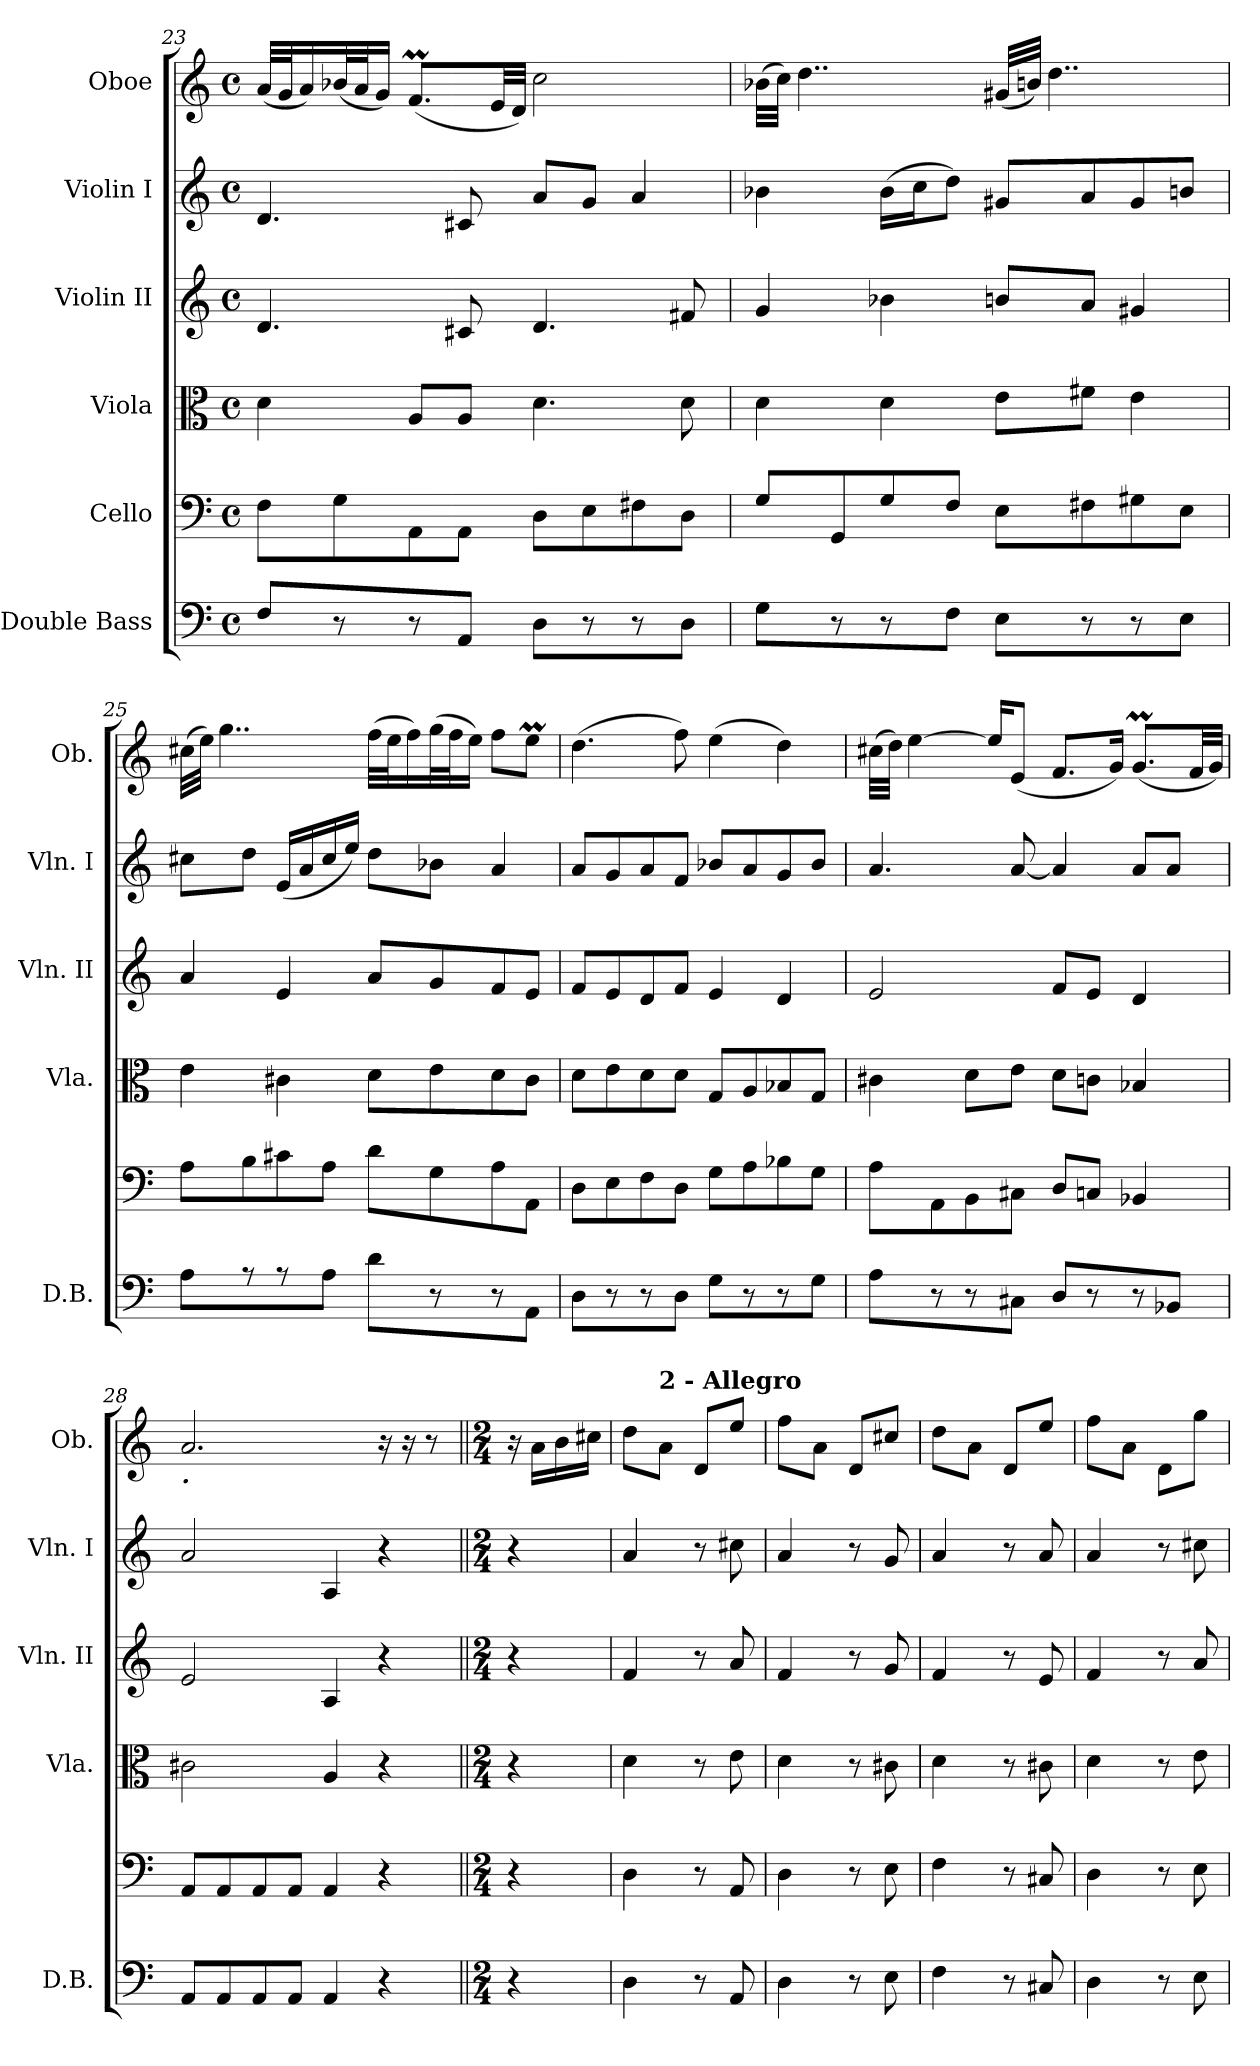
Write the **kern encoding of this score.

**kern	**kern	**kern	**kern	**kern	**kern
*part6	*part5	*part4	*part3	*part2	*part1
*staff6	*staff5	*staff4	*staff3	*staff2	*staff1
*I"Double Bass	*I"Cello	*I"Viola	*I"Violin II	*I"Violin I	*I"Oboe
*I'D.B.	*	*I'Vla.	*I'Vln. II	*I'Vln. I	*I'Ob.
!!LO:PB:g=z
*clefF4	*clefF4	*clefC3	*clefG2	*clefG2	*clefG2
*ITrd7c12	*	*	*	*	*
*k[]	*k[]	*k[]	*k[]	*k[]	*k[]
*M4/4	*M4/4	*M4/4	*M4/4	*M4/4	*M4/4
*met(c)	*met(c)	*met(c)	*met(c)	*met(c)	*met(c)
=23	=23	=23	=23	=23	=23
8FF/L	8F\L	4d\	4.d/	4.d/	(32a/LLL
.	.	.	.	.	32g/J
.	.	.	.	.	16a/)
8r	8G\	.	.	.	(32b-X/L
.	.	.	.	.	32a/J
.	.	.	.	.	16g/JJ)
8r	8AA\	8A/L	.	.	(8.fM/L
8AAA/J	8AA\J	8A/J	8c#X/	8c#X/	.
.	.	.	.	.	32e/LL
.	.	.	.	.	32d/JJJ)
8DD\L	8D\L	4.d\	4.d/	8a/L	2cc\
8r	8E\	.	.	8g/J	.
8r	8F#X\	.	.	4a/	.
8DD\J	8D\J	8d\	8f#X/	.	.
!!LO:PB:g=z
=24	=24	=24	=24	=24	=24
8GG\L	8G/L	4d\	4g/	4b-X\	(>32b-X\LLL
.	.	.	.	.	32cc\JJJ)
.	.	.	.	.	4..dd\
8r	8GG/	.	.	.	.
8r	8G/	4d\	4b-X\	(>16b-\LL	.
.	.	.	.	16cc\J	.
8FF\J	8F/J	.	.	8dd\J)	.
8EE\L	8E\L	8e\L	8bn/L	8g#X/L	(32g#X/LLL
.	.	.	.	.	32bn/JJJ)
.	.	.	.	.	4..dd\
8r	8F#X\	8f#X\J	8a/J	8a/	.
8r	8G#X\	4e\	4g#X/	8g#/	.
8EE\J	8E\J	.	.	8bn/J	.
=25	=25	=25	=25	=25	=25
8AA\L	8A\L	4e\	4a/	8cc#X\L	(>32cc#X\LLL
.	.	.	.	.	32ee\JJJ)
.	.	.	.	.	4..gg\
8r	8B\	.	.	8dd\J	.
8r	8c#X\	4c#X\	4e/	(16e/LL	.
.	.	.	.	16a/	.
8AA\J	8A\J	.	.	16cc#/	.
.	.	.	.	16ee/JJ)	.
8D\L	8d\L	8d\L	8a/L	8dd\L	(>32ff\LLL
.	.	.	.	.	32ee\J
.	.	.	.	.	16ff\)
8r	8G\	8e\	8g/	8b-X\J	(>32gg\L
.	.	.	.	.	32ff\J
.	.	.	.	.	16ee\JJ)
8r	8A\	8d\	8f/	4a/	8ff\L
8AAA\J	8AA\J	8c#\J	8e/J	.	8eem\J
=26	=26	=26	=26	=26	=26
8DD\L	8D\L	8d\L	8f/L	8a/L	(>4.dd\
8r	8E\	8e\	8e/	8g/	.
8r	8F\	8d\	8d/	8a/	.
8DD\J	8D\J	8d\J	8f/J	8f/J	8ff\)
8GG\L	8G\L	8G/L	4e/	8b-X/L	(>4ee\
8r	8A\	8A/	.	8a/	.
8r	8B-X\	8B-X/	4d/	8g/	4dd\)
8GG\J	8G\J	8G/J	.	8b-/J	.
!!LO:LB:g=z
=27	=27	=27	=27	=27	=27
8AA\L	8A\L	4c#X\	2e/	4.a/	(>32cc#X\LLL
.	.	.	.	.	32dd\JJJ)
.	.	.	.	.	[4ee\
8r	8AA\	.	.	.	.
8r	8BB\	8d\L	.	.	.
.	.	.	.	.	16ee/KL]
8CC#X\J	8C#X\J	8e\J	.	[8a/	(8e/J
8DD/L	8D/L	8d\L	8f/L	4a/]	8.f/L
8r	8Cn/J	8cn\J	8e/J	.	.
.	.	.	.	.	16g/Jk)
8r	4BB-X/	4B-X/	4d/	8a/L	(8.gM/L
8BBB-X/J	.	.	.	8a/J	.
.	.	.	.	.	32f/LL
.	.	.	.	.	32g/JJJ)
=28	=28	=28	=28	=28	=28
!	!	!	!	!	!LO:TX:b:Bi:t=.
8AAA/L	8AA/L	2c#X\	2e/	2a/	2.a/
8AAA/	8AA/	.	.	.	.
8AAA/	8AA/	.	.	.	.
8AAA/J	8AA/J	.	.	.	.
4AAA/	4AA/	4A/	4A/	4A/	.
4r	4r	4r	4r	4r	16r
.	.	.	.	.	16r
.	.	.	.	.	8r
!!LO:PB:g=z
=29||	=29||	=29||	=29||	=29||	=29||
*M2/4	*M2/4	*M2/4	*M2/4	*M2/4	*M2/4
*	*	*	*	*	*MM120
4r	4r	4r	4r	4r	16r
.	.	.	.	.	16a\LL
.	.	.	.	.	16b\
.	.	.	.	.	16cc#X\JJ
=30	=30	=30	=30	=30	=30
4DD\	4D\	4d\	4f/	4a/	8dd\L
!	!	!	!	!	!LO:TX:a:B:t=2 - Allegro
.	.	.	.	.	8a\J
8r	8r	8r	8r	8r	8d/L
8AAA/	8AA/	8e\	8a/	8cc#X\	8ee/J
=31	=31	=31	=31	=31	=31
4DD\	4D\	4d\	4f/	4a/	8ff\L
.	.	.	.	.	8a\J
8r	8r	8r	8r	8r	8d/L
8EE\	8E\	8c#X\	8g/	8g/	8cc#X/J
=32	=32	=32	=32	=32	=32
4FF\	4F\	4d\	4f/	4a/	8dd\L
.	.	.	.	.	8a\J
8r	8r	8r	8r	8r	8d/L
8CC#X/	8C#X/	8c#X\	8e/	8a/	8ee/J
=33	=33	=33	=33	=33	=33
4DD\	4D\	4d\	4f/	4a/	8ff\L
.	.	.	.	.	8a\J
8r	8r	8r	8r	8r	8d\L
8EE\	8E\	8e\	8a/	8cc#X\	8gg\J
=	=	=	=	=	=
*-	*-	*-	*-	*-	*-
